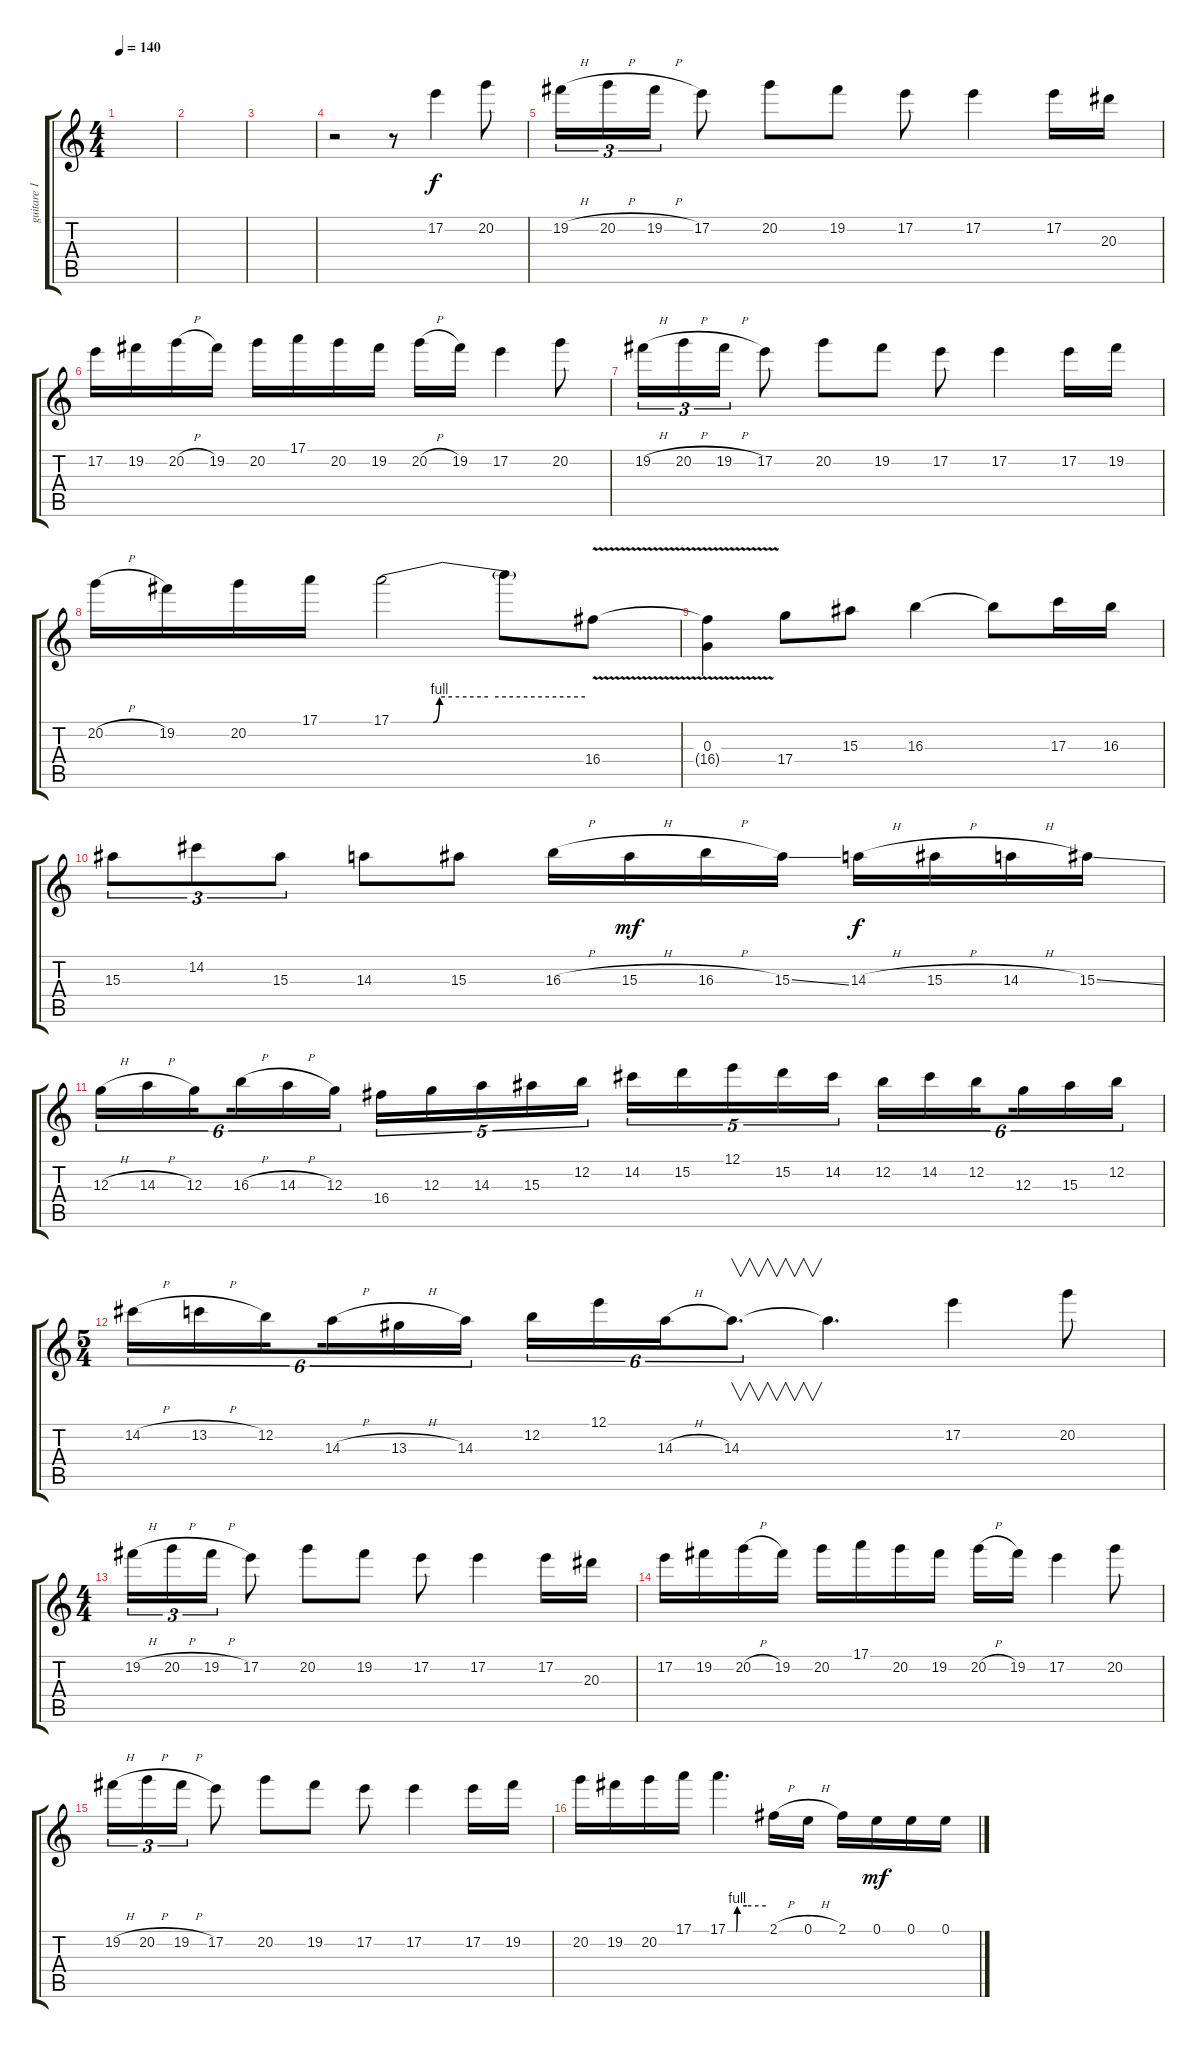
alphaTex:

\track ("guitare 1" "guitare 1") {instrument distortionguitar}
\staff {score tabs}
\tuning (E4 B3 G3 D3 A2 E2) {hide}
\ts (4 4)
\tempo 140
\clef g2
\ks c
|
|
|
r.2 r.8 17.2.4 20.2.8 |
19.2{h}.16{tu (3 2)} 20.2{h}.16{tu (3 2)} 19.2{h}.16{tu (3 2)} 17.2.8 20.2.8 19.2.8 17.2.8 17.2.4 17.2.16 20.3.16 |
17.2.16 19.2.16 20.2{h}.16 19.2.16 20.2.16 17.1.16 20.2.16 19.2.16 20.2{h}.16 19.2.16 17.2.4 20.2.8 |
19.2{h}.16{tu (3 2)} 20.2{h}.16{tu (3 2)} 19.2{h}.16{tu (3 2)} 17.2.8 20.2.8 19.2.8 17.2.8 17.2.4 17.2.16 19.2.16 |
20.2{h}.16 19.2.16 20.2.16 17.1.16 17.1{be (custom 0 0 13 0 15 4 30 4 60 4)}.2 17.1{t}.8 16.4{v}.8 |
(0.3 16.4{t}).4 17.4.8 15.3.8 16.3.4 16.3{t}.8 17.3.16 16.3.16 |
15.3.8{tu (3 2)} 14.2.8{tu (3 2)} 15.3.8{tu (3 2)} 14.3.8 15.3.8 16.3{h}.16 15.3{h}.16{dy mf} 16.3{h}.16 15.3{ss}.16 14.3{h}.16{dy f} 15.3{h}.16 14.3{h}.16 15.3{ss}.16 |
12.3{h}.16{tu (6 4)} 14.3{h}.16{tu (6 4)} 12.3.16{tu (6 4) beam splitsecondary} 16.3{h}.16{tu (6 4)} 14.3{h}.16{tu (6 4)} 12.3.16{tu (6 4)} 16.4.16{tu (5 4)} 12.3.16{tu (5 4)} 14.3.16{tu (5 4)} 15.3.16{tu (5 4)} 12.2.16{tu (5 4)} 14.2.16{tu (5 4)} 15.2.16{tu (5 4)} 12.1.16{tu (5 4)} 15.2.16{tu (5 4)} 14.2.16{tu (5 4)} 12.2.16{tu (6 4)} 14.2.16{tu (6 4)} 12.2.16{tu (6 4) beam splitsecondary} 12.3.16{tu (6 4)} 15.3.16{tu (6 4)} 12.2.16{tu (6 4)} |
\ts (5 4)
14.2{h}.16{tu (6 4)} 13.2{h}.16{tu (6 4)} 12.2.16{tu (6 4) beam splitsecondary} 14.3{h}.16{tu (6 4)} 13.3{h}.16{tu (6 4)} 14.3.16{tu (6 4)} 12.2.16{tu (6 4)} 12.1.16{tu (6 4)} 14.3{h}.16{tu (6 4)} 14.3.8{v d tu (6 4)} 14.3{t}.4{d} 17.2.4 20.2.8 |
\ts (4 4)
19.2{h}.16{tu (3 2)} 20.2{h}.16{tu (3 2)} 19.2{h}.16{tu (3 2)} 17.2.8 20.2.8 19.2.8 17.2.8 17.2.4 17.2.16 20.3.16 |
17.2.16 19.2.16 20.2{h}.16 19.2.16 20.2.16 17.1.16 20.2.16 19.2.16 20.2{h}.16 19.2.16 17.2.4 20.2.8 |
19.2{h}.16{tu (3 2)} 20.2{h}.16{tu (3 2)} 19.2{h}.16{tu (3 2)} 17.2.8 20.2.8 19.2.8 17.2.8 17.2.4 17.2.16 19.2.16 |
20.2.16 19.2.16 20.2.16 17.1.16 17.1{be (custom 0 0 13 0 15 4 30 4 60 4)}.4{d} 2.1{h}.16 0.1{h}.16 2.1.16 0.1.16{dy mf} 0.1.16 0.1.16
